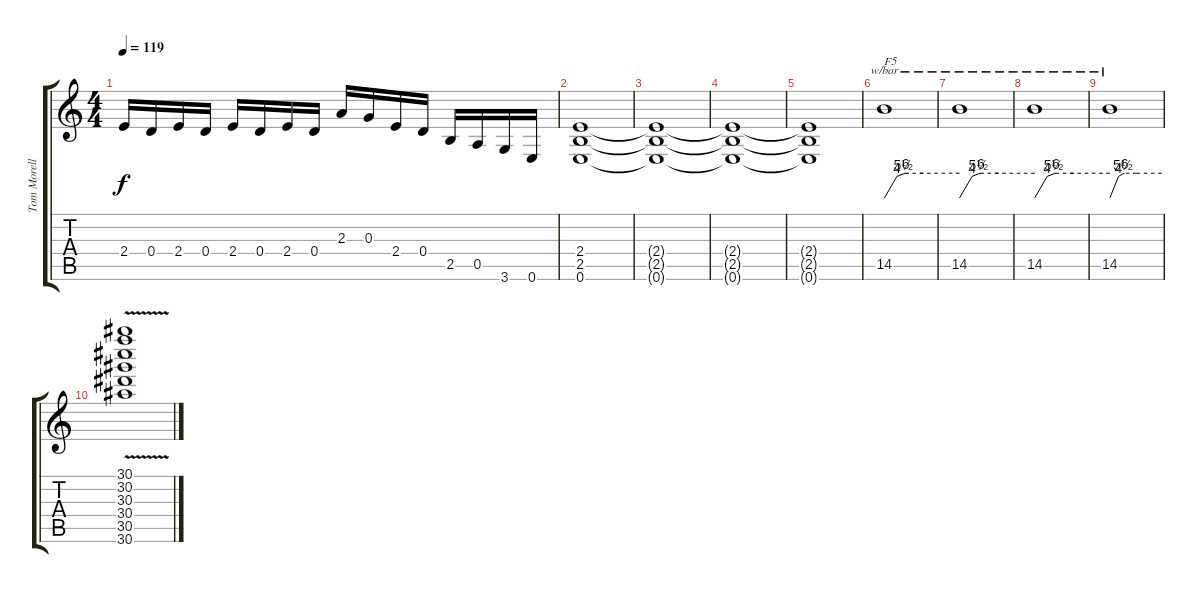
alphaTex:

\track ("Tom Morello" "Tom Morell") {instrument distortionguitar}
\staff {score tabs}
\tuning (E4 B3 G3 D3 A2 E2) {hide}
\ts (4 4)
\tempo 119
\clef g2
\ks c
2.4.16{dy f} 0.4.16 2.4.16 0.4.16 2.4.16 0.4.16 2.4.16 0.4.16 2.3.16 0.3.16 2.4.16 0.4.16 2.5.16 0.5.16 3.6.16 0.6.16 |
(2.4 2.5 0.6).1 |
(2.4{t} 2.5{t} 0.6{t}).1 |
(2.4{t} 2.5{t} 0.6{t}).1 |
(2.4{t} 2.5{t} 0.6{t}).1 |
14.5.1{tbe (custom default 0 0 10 16 15 22 17 24 31 24 60 24) txt "F5"} |
14.5.1{tbe (custom default 0 0 10 16 15 22 17 24 31 24 60 24)} |
14.5.1{tbe (custom default 0 0 10 16 15 22 17 24 31 24 60 24)} |
14.5.1{tbe (custom default 0 0 10 16 15 22 17 24 31 24 60 24)} |
(30.1{v} 30.2{v} 30.3{v} 30.4{v} 30.5{v} 30.6{v}).1
